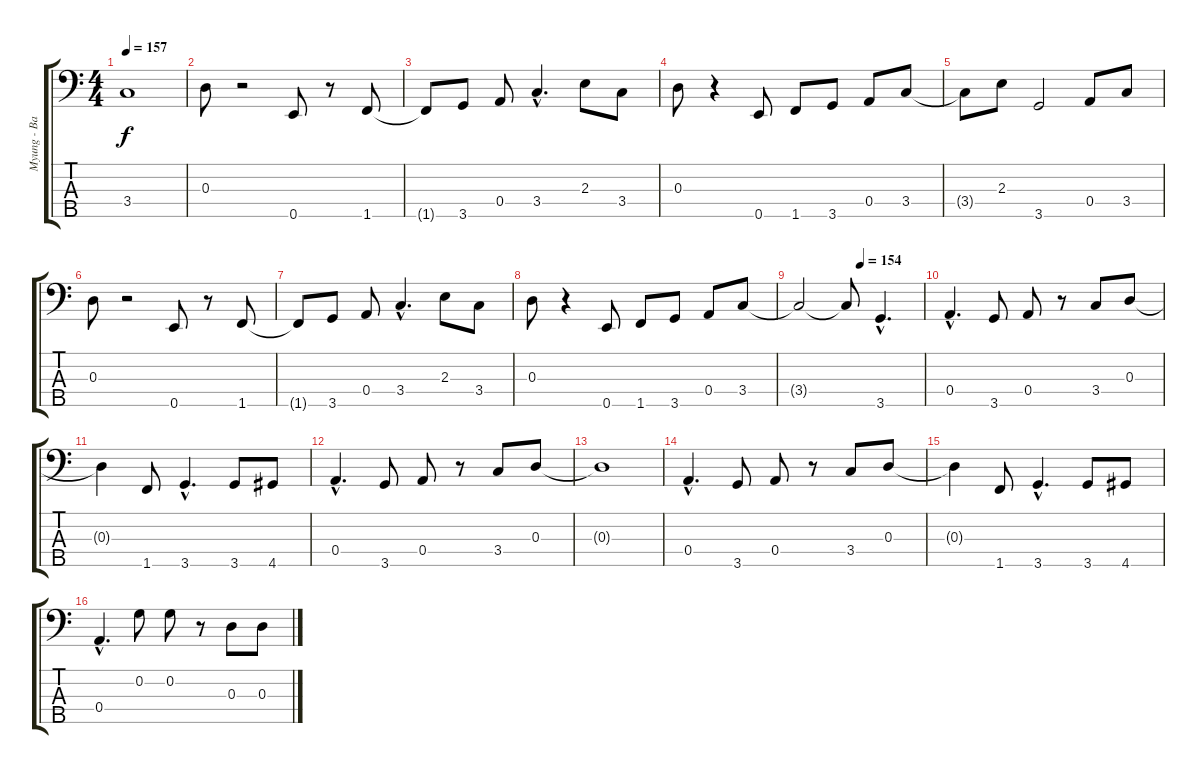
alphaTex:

\track ("Myung - Bass" "Myung - Ba") {instrument electricbassfinger}
\staff {score tabs}
\tuning (B2 G2 D2 A1 E1) {hide}
\ts (4 4)
\tempo 157
\clef f4
\ks c
3.4{t}.1{dy f} |
0.3.8 r.2 0.5.8 r.8 1.5.8 |
1.5{t}.8 3.5.8 0.4.8 3.4{hac}.4{d} 2.3.8 3.4.8 |
0.3.8 r.4 0.5.8 1.5.8 3.5.8 0.4.8 3.4.8 |
3.4{t}.8 2.3.8 3.5.2 0.4.8 3.4.8 |
0.3.8 r.2 0.5.8 r.8 1.5.8 |
1.5{t}.8 3.5.8 0.4.8 3.4{hac}.4{d} 2.3.8 3.4.8 |
0.3.8 r.4 0.5.8 1.5.8 3.5.8 0.4.8 3.4.8 |
\tempo (154 0.5)
3.4{t}.2 3.4{t}.8 3.5{hac}.4{d} |
0.4{hac}.4{d} 3.5.8 0.4.8 r.8 3.4.8 0.3.8 |
0.3{t}.4 1.5.8 3.5{hac}.4{d} 3.5.8 4.5.8 |
0.4{hac}.4{d} 3.5.8 0.4.8 r.8 3.4.8 0.3.8 |
0.3{t}.1 |
0.4{hac}.4{d} 3.5.8 0.4.8 r.8 3.4.8 0.3.8 |
0.3{t}.4 1.5.8 3.5{hac}.4{d} 3.5.8 4.5.8 |
0.4{hac}.4{d} 0.2.8 0.2.8 r.8 0.3.8 0.3.8
